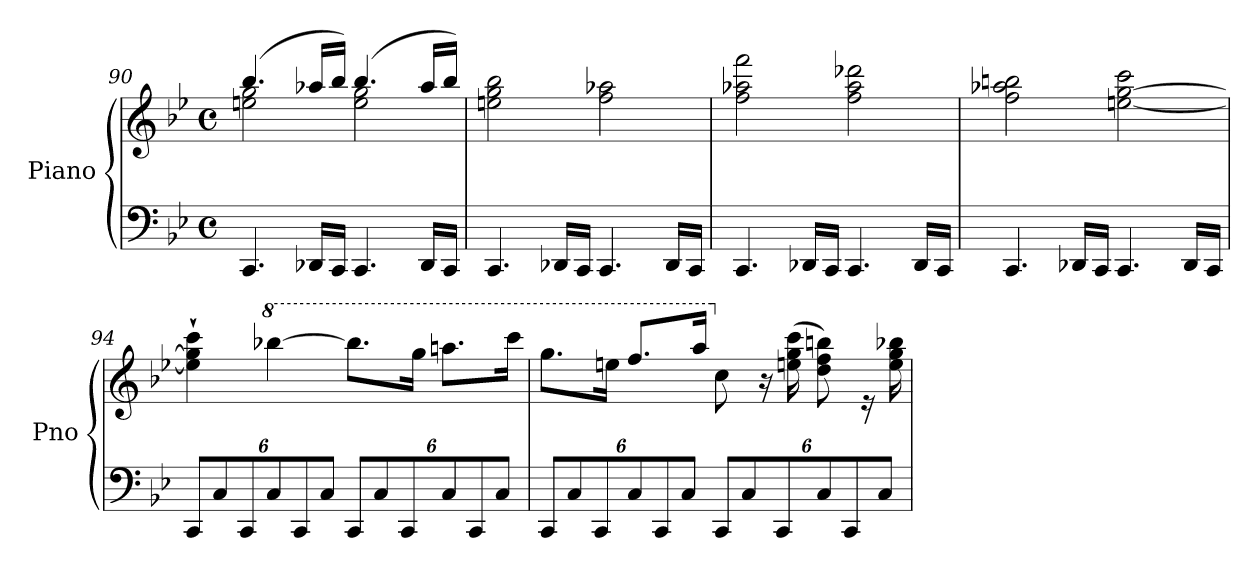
**kern	**kern	**dynam
*part1	*part1	*part1
*staff2	*staff1	*staff1/2
*I"Piano	*	*
*I'Pno	*	*
!!LO:LB:g=z
*clefF4	*clefG2	*
*k[b-e-]	*k[b-e-]	*
*M4/4	*M4/4	*
*met(c)	*met(c)	*
=90	=90	=90
*^	*^	*
1ryy	4.CC/	(>4.bb-/	2een\ 2gg\	.
.	16DD-X/LL	16aa-X/LL	.	.
.	16CC/JJ	16bb-/JJ)	.	.
.	4.CC/	(>4.bb-/	2ee\ 2gg\	.
.	16DD-/LL	16aa-/LL	.	.
.	16CC/JJ	16bb-/JJ)	.	.
*	*	*v	*v	*
=91	=91	=91	=91
1ryy	4.CC/	2een\ 2gg\ 2bb-\	.
.	16DD-X/LL	.	.
.	16CC/JJ	.	.
.	4.CC/	2ff\ 2aa-X\	.
.	16DD-/LL	.	.
.	16CC/JJ	.	.
=92	=92	=92	=92
1ryy	4.CC/	2ff\ 2aa-X\ 2fff\	.
.	16DD-X/LL	.	.
.	16CC/JJ	.	.
.	4.CC/	2ff\ 2aa-\ 2ddd-X\	.
.	16DD-/LL	.	.
.	16CC/JJ	.	.
=93	=93	=93	=93
1ryy	4.CC/	2ff\ 2aa-X\ 2bbn\	.
.	16DD-X/LL	.	.
.	16CC/JJ	.	.
.	4.CC/	[2een\ [2gg\ 2ccc\	.
.	16DD-/LL	.	.
.	16CC/JJ	.	.
!!LO:LB:g=z
=94	=94	=94	=94
*	*Xbrackettup	*	*
!	!	!	!LO:DY:b
1ryy	12CC/L	4ee\]` 4gg\]` 4ccc\`	other-dynamics
.	12C/	.	.
.	12CC/	.	.
*	*	*8va	*
.	12C/	[4bbb-X\	.
.	12CC/	.	.
.	12C/J	.	.
.	12CC/L	8.bbb-\L]	.
.	12C/	.	.
.	12CC/	.	.
.	.	16ggg\Jk	.
.	12C/	8.aaan\L	.
.	12CC/	.	.
.	12C/J	.	.
.	.	16cccc\Jk	.
!!LO:LB:g=z
=95	=95	=95	=95
*	*	*^	*
1ryy	12CC/L	8.ggg\L	2ryy	.
.	12C/	.	.	.
.	12CC/	.	.	.
.	.	16eeen\Jk	.	.
.	12C/	8.fff/L	.	.
.	12CC/	.	.	.
.	12C/J	.	.	.
.	.	16aaa/Jk	.	.
.	12CC/L	8ryy	8ccc\	.
.	12C/	.	.	.
*	*	*X8va	*	*
.	.	16r	16ryy	.
.	12CC/	.	.	.
.	.	16ryy	(>16een\ 16gg\ 16ccc\	.
.	12C/	8ryy	8dd\ 8ff\ 8bbn\)	.
.	12CC/	.	.	.
.	.	16re	16ryy	.
.	12C/J	.	.	.
.	.	16ryy	16ee\ 16gg\ 16bb-X\	.
*v	*v	*	*	*
*	*v	*v	*
=	=	=
*-	*-	*-
